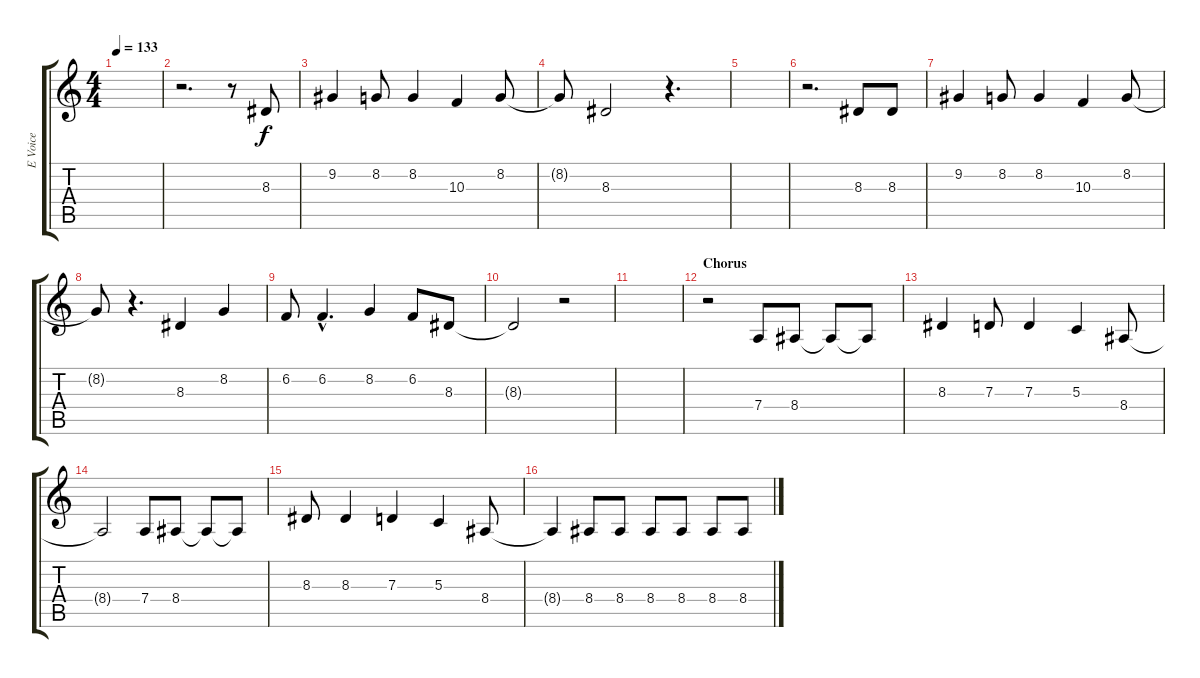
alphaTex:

\track ("E Voice" "E Voice") {instrument sopranosax}
\staff {score tabs}
\tuning (E4 B3 G3 D3 A2 E2) {hide}
\ts (4 4)
\tempo 133
\clef g2
\ks c
|
r.2{d} r.8 8.3.8 |
9.2.4 8.2.8 8.2.4 10.3.4 8.2.8 |
8.2{t}.8 8.3.2 r.4{d} |
|
r.2{d} 8.3.8 8.3.8 |
9.2.4 8.2.8 8.2.4 10.3.4 8.2.8 |
8.2{t}.8 r.4{d} 8.3.4 8.2.4 |
6.2.8 6.2{hac}.4{d} 8.2.4 6.2.8 8.3.8 |
8.3{t}.2 r.2 |
|
\section ("" "Chorus")
r.2 7.4.8 8.4.8 8.4{t}.8 8.4{t}.8 |
8.3.4 7.3.8 7.3.4 5.3.4 8.4.8 |
8.4{t}.2 7.4.8 8.4.8 8.4{t}.8 8.4{t}.8 |
8.3.8 8.3.4 7.3.4 5.3.4 8.4.8 |
8.4{t}.4 8.4.8 8.4.8 8.4.8 8.4.8 8.4.8 8.4.8
